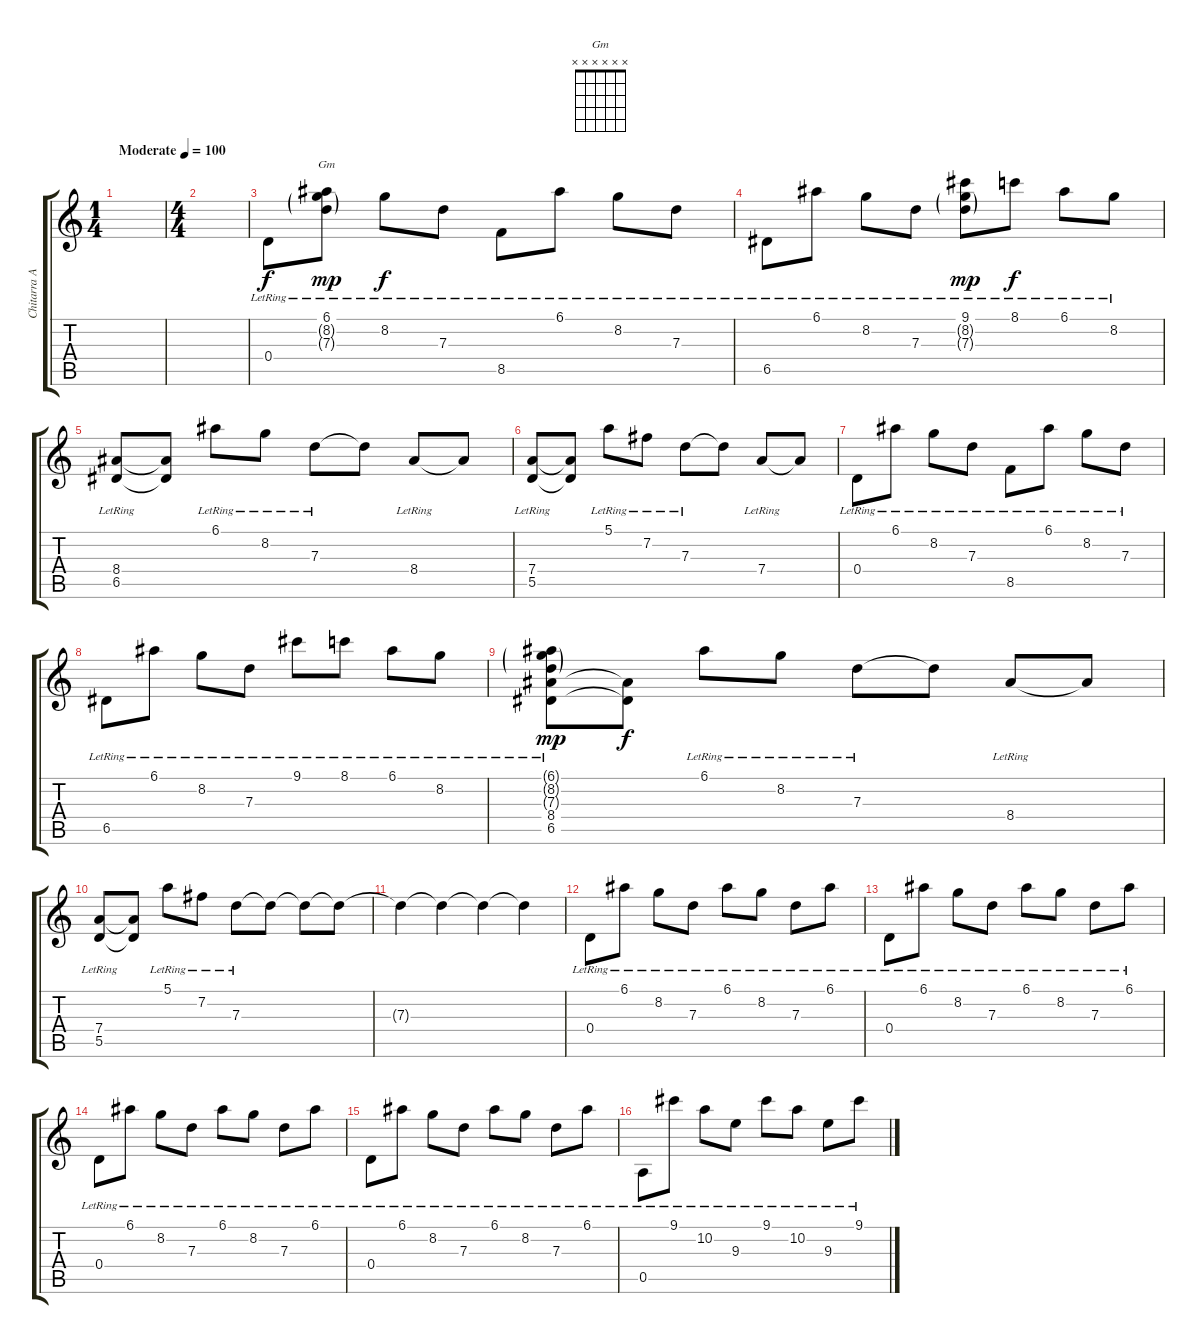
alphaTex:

\track ("Chitarra Acustica 1" "Chitarra A") {solo instrument acousticguitarsteel}
\staff {score tabs}
\tuning (E4 B3 G3 D3 A2 E2) {hide}
\chord ("Gm" x x x x x x)
\ts (1 4)
\tempo (100 "Moderate")
\clef g2
\ks c
|
\ts (4 4)
|
0.4{lr}.8 (6.1{lr} 8.2{g} 7.3{g}).8{ch "Gm" dy mp} 8.2{lr}.8{dy f} 7.3{lr}.8 8.5{lr}.8 6.1{lr}.8 8.2{lr}.8 7.3{lr}.8 |
6.5{lr}.8 6.1{lr}.8 8.2{lr}.8 7.3{lr}.8 (9.1{lr} 8.2{g} 7.3{g}).8{dy mp} 8.1{lr}.8{dy f} 6.1{lr}.8 8.2{lr}.8 |
(8.4{lr} 6.5{lr}).8 (8.4{t} 6.5{t}).8 6.1{lr}.8 8.2{lr}.8 7.3{lr}.8 7.3{t}.8 8.4{lr}.8 8.4{t}.8 |
(7.4{lr} 5.5{lr}).8 (7.4{t} 5.5{t}).8 5.1{lr}.8 7.2{lr}.8 7.3{lr}.8 7.3{t}.8 7.4{lr}.8 7.4{t}.8 |
0.4{lr}.8 6.1{lr}.8 8.2{lr}.8 7.3{lr}.8 8.5{lr}.8 6.1{lr}.8 8.2{lr}.8 7.3{lr}.8 |
6.5{lr}.8 6.1{lr}.8 8.2{lr}.8 7.3{lr}.8 9.1{lr}.8 8.1{lr}.8 6.1{lr}.8 8.2{lr}.8 |
(6.1{g} 8.2{g} 7.3{g} 8.4{lr} 6.5{lr}).8{dy mp} (8.4{t} 6.5{t}).8{dy f} 6.1{lr}.8 8.2{lr}.8 7.3{lr}.8 7.3{t}.8 8.4{lr}.8 8.4{t}.8 |
(7.4{lr} 5.5{lr}).8 (7.4{t} 5.5{t}).8 5.1{lr}.8 7.2{lr}.8 7.3{lr}.8 7.3{t}.8 7.3{t}.8 7.3{t}.8 |
7.3{t}.4 7.3{t}.4 7.3{t}.4 7.3{t}.4 |
0.4{lr}.8 6.1{lr}.8 8.2{lr}.8 7.3{lr}.8 6.1{lr}.8 8.2{lr}.8 7.3{lr}.8 6.1{lr}.8 |
0.4{lr}.8 6.1{lr}.8 8.2{lr}.8 7.3{lr}.8 6.1{lr}.8 8.2{lr}.8 7.3{lr}.8 6.1{lr}.8 |
0.4{lr}.8 6.1{lr}.8 8.2{lr}.8 7.3{lr}.8 6.1{lr}.8 8.2{lr}.8 7.3{lr}.8 6.1{lr}.8 |
0.4{lr}.8 6.1{lr}.8 8.2{lr}.8 7.3{lr}.8 6.1{lr}.8 8.2{lr}.8 7.3{lr}.8 6.1{lr}.8 |
0.5{lr}.8 9.1{lr}.8 10.2{lr}.8 9.3{lr}.8 9.1{lr}.8 10.2{lr}.8 9.3{lr}.8 9.1{lr}.8
